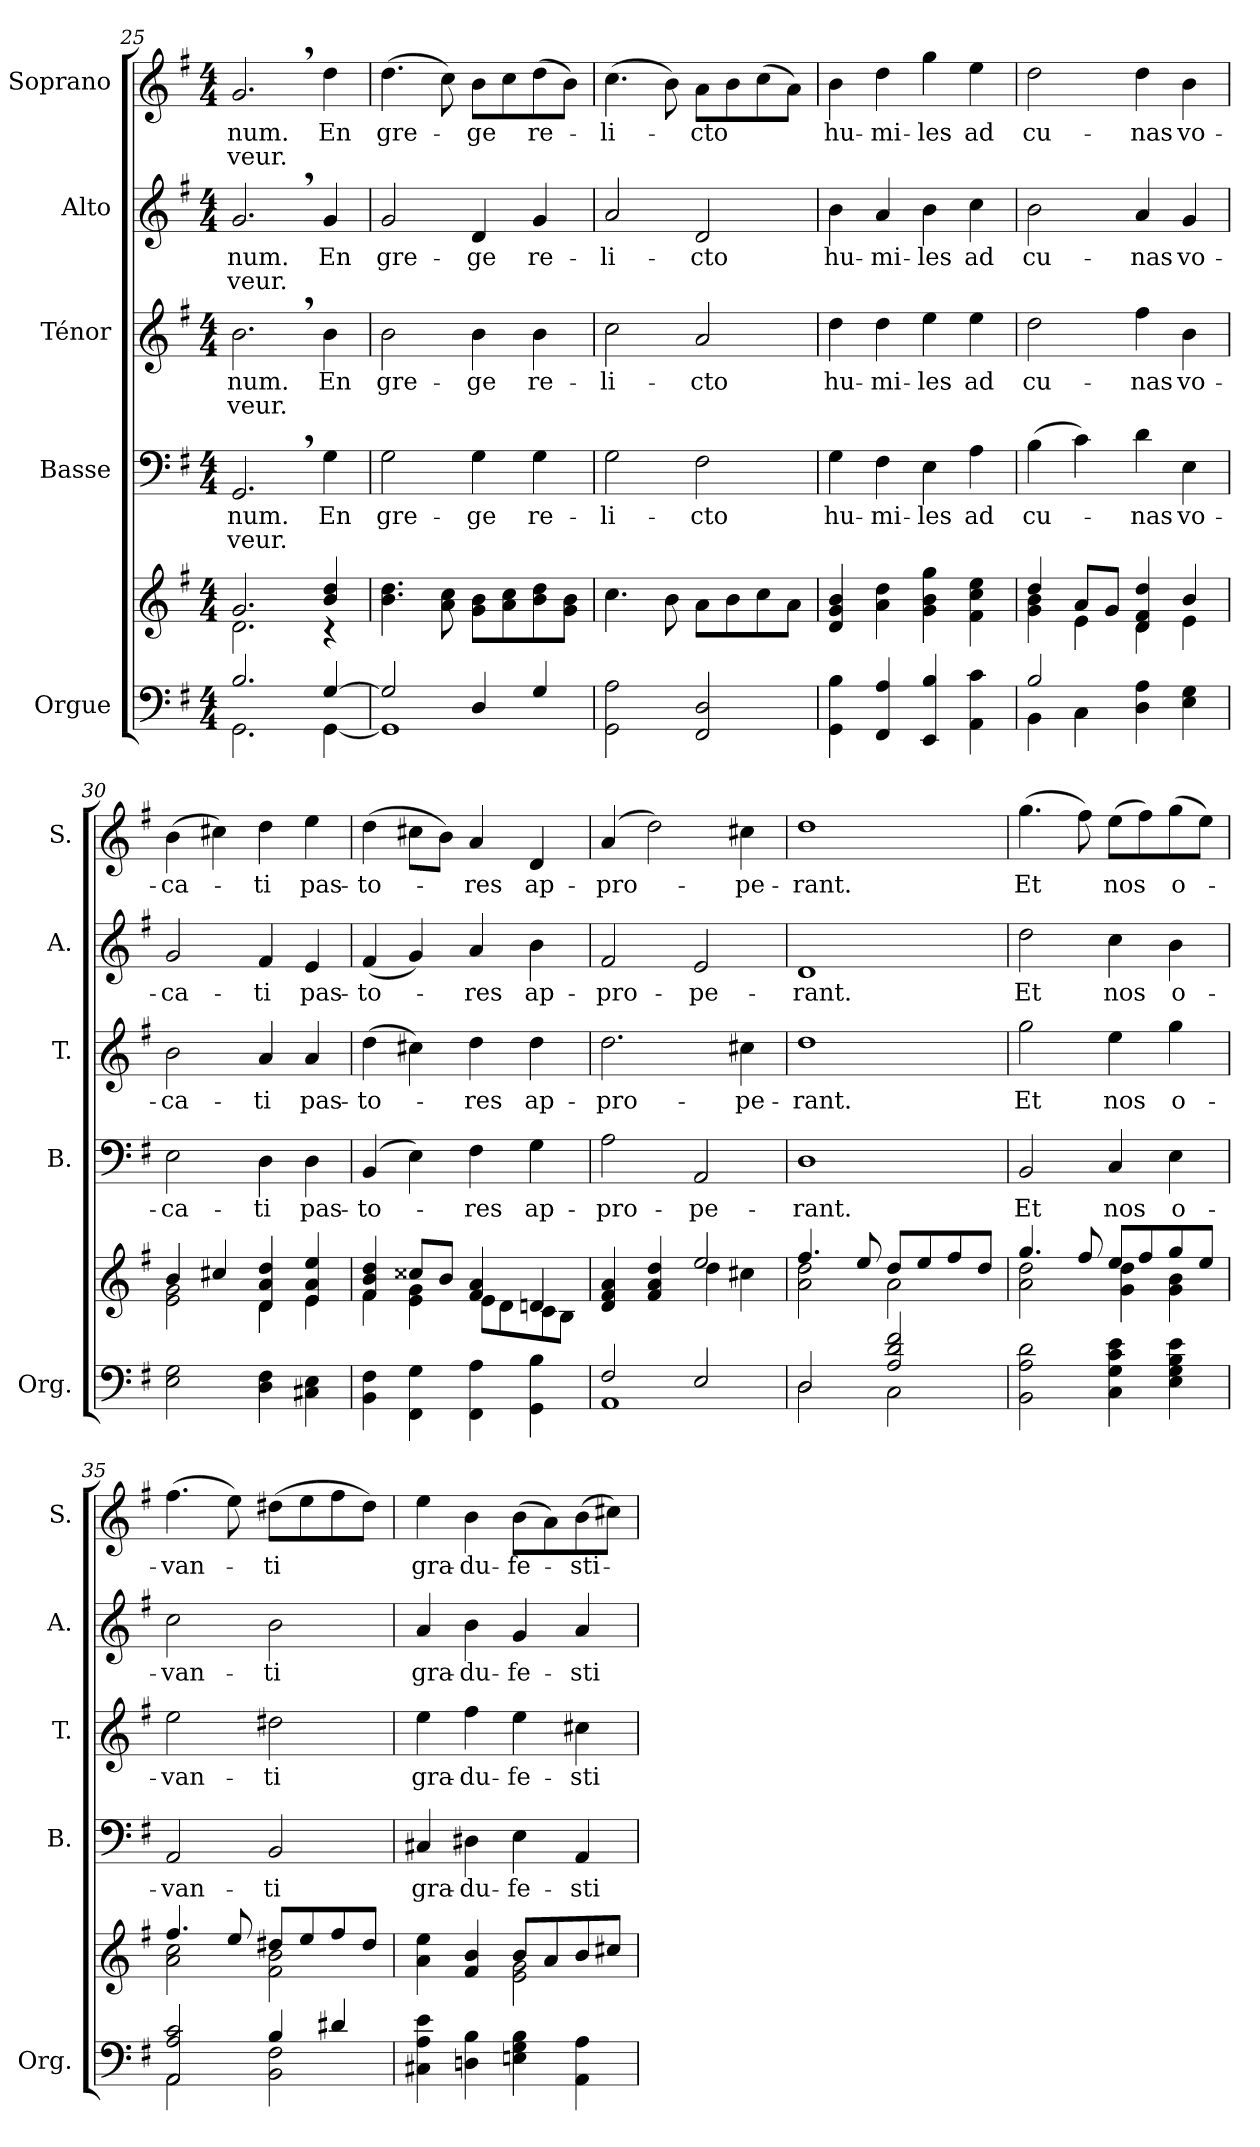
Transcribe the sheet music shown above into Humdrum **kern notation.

**kern	**kern	**kern	**text	**text	**kern	**text	**text	**kern	**text	**text	**kern	**text	**text
*part5	*part5	*part4	*part4	*part4	*part3	*part3	*part3	*part2	*part2	*part2	*part1	*part1	*part1
*staff6	*staff5	*staff4	*staff4	*staff4	*staff3	*staff3	*staff3	*staff2	*staff2	*staff2	*staff1	*staff1	*staff1
*I"Orgue	*	*I"Basse	*	*	*I"Ténor	*	*	*I"Alto	*	*	*I"Soprano	*	*
*I'Org.	*	*I'B.	*	*	*I'T.	*	*	*I'A.	*	*	*I'S.	*	*
*clefF4	*clefG2	*clefF4	*	*	*clefG2	*	*	*clefG2	*	*	*clefG2	*	*
*k[f#]	*k[f#]	*k[f#]	*	*	*k[f#]	*	*	*k[f#]	*	*	*k[f#]	*	*
*M4/4	*M4/4	*M4/4	*	*	*M4/4	*	*	*M4/4	*	*	*M4/4	*	*
=25	=25	=25	=25	=25	=25	=25	=25	=25	=25	=25	=25	=25	=25
*^	*^	*	*	*	*	*	*	*	*	*	*	*	*
!	!	!	!	!	!LO:LY:b	!LO:LY:b	!	!LO:LY:b	!LO:LY:b	!	!LO:LY:b	!LO:LY:b	!	!LO:LY:b	!LO:LY:b
2.B/	2.GG\	2.g/	2.d\	2.GG,/	-num.	-veur.	2.b,\	-num.	-veur.	2.g,/	-num.	-veur.	2.g,/	-num.	-veur.
!	!	!	!	!	!LO:LY:b	!	!	!LO:LY:b	!	!	!LO:LY:b	!	!	!LO:LY:b	!
[4G/	[4GG\	4b/ 4dd/	4r	4G\	En	.	4b\	En	.	4g/	En	.	4dd\	En	.
!!LO:LB:g=z
=26	=26	=26	=26	=26	=26	=26	=26	=26	=26	=26	=26	=26	=26	=26	=26
!	!	!	!	!	!LO:LY:b	!	!	!LO:LY:b	!	!	!LO:LY:b	!	!	!LO:LY:b	!
*	*	*v	*v	*	*	*	*	*	*	*	*	*	*	*	*
2G/]	1GG]	4.b\ 4.dd\	2G\	gre-	.	2b\	gre-	.	2g/	gre-	.	(4.dd\	gre-	.
.	.	8a\ 8cc\	.	.	.	.	.	.	.	.	.	8cc\)	.	.
!	!	!	!	!LO:LY:b	!	!	!LO:LY:b	!	!	!LO:LY:b	!	!	!LO:LY:b	!
4D/	.	8g\ 8b\L	4G\	-ge	.	4b\	-ge	.	4d/	-ge	.	8b\L	-ge	.
.	.	8a\ 8cc\	.	.	.	.	.	.	.	.	.	8cc\	.	.
!	!	!	!	!LO:LY:b	!	!	!LO:LY:b	!	!	!LO:LY:b	!	!	!LO:LY:b	!
4G/	.	8b\ 8dd\	4G\	re-	.	4b\	re-	.	4g/	re-	.	(8dd\	re-	.
.	.	8g\ 8b\J	.	.	.	.	.	.	.	.	.	8b\J)	.	.
*v	*v	*	*	*	*	*	*	*	*	*	*	*	*	*
=27	=27	=27	=27	=27	=27	=27	=27	=27	=27	=27	=27	=27	=27
!	!	!	!LO:LY:b	!	!	!LO:LY:b	!	!	!LO:LY:b	!	!	!LO:LY:b	!
2GG\ 2A\	4.cc\	2G\	-li-	.	2cc\	-li-	.	2a/	-li-	.	(4.cc\	-li-	.
.	8b\	.	.	.	.	.	.	.	.	.	8b\)	.	.
!	!	!	!LO:LY:b	!	!	!LO:LY:b	!	!	!LO:LY:b	!	!	!LO:LY:b	!
2FF#/ 2D/	8a\L	2F#\	-cto	.	2a/	-cto	.	2d/	-cto	.	8a\L	-cto	.
.	8b\	.	.	.	.	.	.	.	.	.	8b\	.	.
.	8cc\	.	.	.	.	.	.	.	.	.	(8cc\	.	.
.	8a\J	.	.	.	.	.	.	.	.	.	8a\J)	.	.
=28	=28	=28	=28	=28	=28	=28	=28	=28	=28	=28	=28	=28	=28
!	!	!	!LO:LY:b	!	!	!LO:LY:b	!	!	!LO:LY:b	!	!	!LO:LY:b	!
4GG\ 4B\	4d/ 4g/ 4b/	4G\	hu-	.	4dd\	hu-	.	4b\	hu-	.	4b\	hu-	.
!	!	!	!LO:LY:b	!	!	!LO:LY:b	!	!	!LO:LY:b	!	!	!LO:LY:b	!
4FF#/ 4A/	4a\ 4dd\	4F#\	-mi-	.	4dd\	-mi-	.	4a/	-mi-	.	4dd\	-mi-	.
!	!	!	!LO:LY:b	!	!	!LO:LY:b	!	!	!LO:LY:b	!	!	!LO:LY:b	!
4EE/ 4B/	4g\ 4b\ 4gg\	4E\	-les	.	4ee\	-les	.	4b\	-les	.	4gg\	-les	.
!	!	!	!LO:LY:b	!	!	!LO:LY:b	!	!	!LO:LY:b	!	!	!LO:LY:b	!
4AA\ 4c\	4f#\ 4cc\ 4ee\	4A\	ad	.	4ee\	ad	.	4cc\	ad	.	4ee\	ad	.
=29	=29	=29	=29	=29	=29	=29	=29	=29	=29	=29	=29	=29	=29
*^	*^	*	*	*	*	*	*	*	*	*	*	*	*
!	!	!	!	!	!LO:LY:b	!	!	!LO:LY:b	!	!	!LO:LY:b	!	!	!LO:LY:b	!
2B/	4BB\	4dd/	4g\ 4b\	(4B\	cu-	.	2dd\	cu-	.	2b\	cu-	.	2dd\	cu-	.
.	4C\	8a/L	4e\	4c\)	.	.	.	.	.	.	.	.	.	.	.
.	.	8g/J	.	.	.	.	.	.	.	.	.	.	.	.	.
!	!	!	!	!	!LO:LY:b	!	!	!LO:LY:b	!	!	!LO:LY:b	!	!	!LO:LY:b	!
4D\ 4A\	2ryy	4d/ 4f#/ 4dd/	4d\	4d\	-nas	.	4ff#\	-nas	.	4a/	-nas	.	4dd\	-nas	.
!	!	!	!	!	!LO:LY:b	!	!	!LO:LY:b	!	!	!LO:LY:b	!	!	!LO:LY:b	!
4E\ 4G\	.	4b/	4e\	4E\	vo-	.	4b\	vo-	.	4g/	vo-	.	4b\	vo-	.
*v	*v	*	*	*	*	*	*	*	*	*	*	*	*	*	*
=30	=30	=30	=30	=30	=30	=30	=30	=30	=30	=30	=30	=30	=30	=30
!	!	!	!	!LO:LY:b	!	!	!LO:LY:b	!	!	!LO:LY:b	!	!	!LO:LY:b	!
2E\ 2G\	4b/	2e\ 2g\	2E\	-ca-	.	2b\	-ca-	.	2g/	-ca-	.	(4b\	-ca-	.
.	4cc#X/	.	.	.	.	.	.	.	.	.	.	4cc#X\)	.	.
!	!	!	!	!LO:LY:b	!	!	!LO:LY:b	!	!	!LO:LY:b	!	!	!LO:LY:b	!
4D\ 4F#\	4d/ 4a/ 4dd/	4d\	4D\	-ti	.	4a/	-ti	.	4f#/	-ti	.	4dd\	-ti	.
!	!	!	!	!LO:LY:b	!	!	!LO:LY:b	!	!	!LO:LY:b	!	!	!LO:LY:b	!
4C#X\ 4E\	4e/ 4a/ 4ee/	4e\	4D\	pas-	.	4a/	pas-	.	4e/	pas-	.	4ee\	pas-	.
=31	=31	=31	=31	=31	=31	=31	=31	=31	=31	=31	=31	=31	=31	=31
!	!	!	!	!LO:LY:b	!	!	!LO:LY:b	!	!	!LO:LY:b	!	!	!LO:LY:b	!
4BB\ 4F#\	4f#/ 4b/ 4dd/	4f#\	(4BB/	-to-	.	(4dd\	-to-	.	(4f#/	-to-	.	(4dd\	-to-	.
4FF#\ 4G\	8cc##X/L	4e\ 4g\	4E\)	.	.	4cc#X\)	.	.	4g/)	.	.	8cc#X\L	.	.
.	8b/J	.	.	.	.	.	.	.	.	.	.	8b\J)	.	.
!	!	!	!	!LO:LY:b	!	!	!LO:LY:b	!	!	!LO:LY:b	!	!	!LO:LY:b	!
4FF#\ 4A\	4f#/ 4a/	8e\L	4F#\	-res	.	4dd\	-res	.	4a/	-res	.	4a/	-res	.
.	.	8d\	.	.	.	.	.	.	.	.	.	.	.	.
!	!	!	!	!LO:LY:b	!	!	!LO:LY:b	!	!	!LO:LY:b	!	!	!LO:LY:b	!
4GG\ 4B\	4dn/	8c\	4G\	ap-	.	4dd\	ap-	.	4b\	ap-	.	4d/	ap-	.
.	.	8B\J	.	.	.	.	.	.	.	.	.	.	.	.
=32	=32	=32	=32	=32	=32	=32	=32	=32	=32	=32	=32	=32	=32	=32
*^	*	*	*	*	*	*	*	*	*	*	*	*	*	*
!	!	!	!	!	!LO:LY:b	!	!	!LO:LY:b	!	!	!LO:LY:b	!	!	!LO:LY:b	!
2F#/	1AA	4d/ 4f#/ 4a/	2ryy	2A\	-pro-	.	2.dd\	-pro-	.	2f#/	-pro-	.	(4a/	-pro-	.
.	.	4f#/ 4a/ 4dd/	.	.	.	.	.	.	.	.	.	.	2dd\)	.	.
!	!	!	!	!	!LO:LY:b	!	!	!	!	!	!LO:LY:b	!	!	!	!
2E/	.	2ee/	4dd\	2AA/	-pe-	.	.	.	.	2e/	pe-	.	.	.	.
!	!	!	!	!	!	!	!	!LO:LY:b	!	!	!	!	!	!LO:LY:b	!
.	.	.	4cc#X\	.	.	.	4cc#X\	-pe-	.	.	.	.	4cc#X\	-pe-	.
!!LO:PB:g=z
=33	=33	=33	=33	=33	=33	=33	=33	=33	=33	=33	=33	=33	=33	=33	=33
!	!	!	!	!	!LO:LY:b	!	!	!LO:LY:b	!	!	!LO:LY:b	!	!	!LO:LY:b	!
2D/	2D\	4.ff#/	2a\ 2dd\	1D	-rant.	.	1dd	-rant.	.	1d	-rant.	.	1dd	-rant.	.
.	.	8ee/	.	.	.	.	.	.	.	.	.	.	.	.	.
2A/ 2d/ 2f#/	2C\	8dd/L	2a\	.	.	.	.	.	.	.	.	.	.	.	.
.	.	8ee/	.	.	.	.	.	.	.	.	.	.	.	.	.
.	.	8ff#/	.	.	.	.	.	.	.	.	.	.	.	.	.
.	.	8dd/J	.	.	.	.	.	.	.	.	.	.	.	.	.
*v	*v	*	*	*	*	*	*	*	*	*	*	*	*	*	*
=34	=34	=34	=34	=34	=34	=34	=34	=34	=34	=34	=34	=34	=34	=34
!	!	!	!	!LO:LY:b	!	!	!LO:LY:b	!	!	!LO:LY:b	!	!	!LO:LY:b	!
2BB\ 2A\ 2d\	4.gg/	2a\ 2dd\	2BB/	Et	.	2gg\	Et	.	2dd\	Et	.	(4.gg\	Et	.
.	8ff#/	.	.	.	.	.	.	.	.	.	.	8ff#\)	.	.
!	!	!	!	!LO:LY:b	!	!	!LO:LY:b	!	!	!LO:LY:b	!	!	!LO:LY:b	!
4C\ 4G\ 4c\ 4e\	8ee/L	4g\ 4dd\	4C/	nos	.	4ee\	nos	.	4cc\	nos	.	(8ee\L	nos	.
.	8ff#/	.	.	.	.	.	.	.	.	.	.	8ff#\)	.	.
!	!	!	!	!LO:LY:b	!	!	!LO:LY:b	!	!	!LO:LY:b	!	!	!LO:LY:b	!
4E\ 4G\ 4B\ 4e\	8gg/	4g\ 4b\	4E\	o-	.	4gg\	o-	.	4b\	o-	.	(8gg\	o-	.
.	8ee/J	.	.	.	.	.	.	.	.	.	.	8ee\J)	.	.
=35	=35	=35	=35	=35	=35	=35	=35	=35	=35	=35	=35	=35	=35	=35
*^	*	*	*	*	*	*	*	*	*	*	*	*	*	*
!	!	!	!	!	!LO:LY:b	!	!	!LO:LY:b	!	!	!LO:LY:b	!	!	!LO:LY:b	!
2AA/ 2A/ 2c/	2AA\	4.ff#/	2a\ 2cc\	2AA/	-van-	.	2ee\	-van-	.	2cc\	-van-	.	(4.ff#\	-van-	.
.	.	8ee/	.	.	.	.	.	.	.	.	.	.	8ee\)	.	.
!	!	!	!	!	!LO:LY:b	!	!	!LO:LY:b	!	!	!LO:LY:b	!	!	!LO:LY:b	!
4B/	2BB\ 2F#\	8dd#X/L	2f#\ 2b\	2BB/	-ti	.	2dd#X\	-ti	.	2b\	-ti	.	(8dd#X\L	-ti	.
.	.	8ee/	.	.	.	.	.	.	.	.	.	.	8ee\	.	.
4d#X/	.	8ff#/	.	.	.	.	.	.	.	.	.	.	8ff#\	.	.
.	.	8dd#/J	.	.	.	.	.	.	.	.	.	.	8dd#\J)	.	.
*v	*v	*	*	*	*	*	*	*	*	*	*	*	*	*	*
=36	=36	=36	=36	=36	=36	=36	=36	=36	=36	=36	=36	=36	=36	=36
!	!	!	!	!LO:LY:b	!	!	!LO:LY:b	!	!	!LO:LY:b	!	!	!LO:LY:b	!
4C#X\ 4A\ 4e\	4a\ 4ee\	2ryy	4C#X/	gra-	.	4ee\	gra-	.	4a/	gra-	.	4ee\	gra-	.
!	!	!	!	!LO:LY:b	!	!	!LO:LY:b	!	!	!LO:LY:b	!	!	!LO:LY:b	!
4Dn\ 4B\	4f#/ 4b/	.	4D#X\	-du-	.	4ff#\	-du-	.	4b\	-du-	.	4b\	-du-	.
!	!	!	!	!LO:LY:b	!	!	!LO:LY:b	!	!	!LO:LY:b	!	!	!LO:LY:b	!
4En\ 4G\ 4B\	8b/L	2e\ 2g\	4E\	-fe-	.	4ee\	-fe-	.	4g/	-fe-	.	(8b\L	-fe-	.
.	8a/	.	.	.	.	.	.	.	.	.	.	8a\)	.	.
!	!	!	!	!LO:LY:b	!	!	!LO:LY:b	!	!	!LO:LY:b	!	!	!LO:LY:b	!
4AA\ 4A\	8b/	.	4AA/	-sti-	.	4cc#X\	-sti-	.	4a/	-sti-	.	(8b\	-sti-	.
.	8cc#X/J	.	.	.	.	.	.	.	.	.	.	8cc#X\J)	.	.
*	*v	*v	*	*	*	*	*	*	*	*	*	*	*	*
=	=	=	=	=	=	=	=	=	=	=	=	=	=
*-	*-	*-	*-	*-	*-	*-	*-	*-	*-	*-	*-	*-	*-
